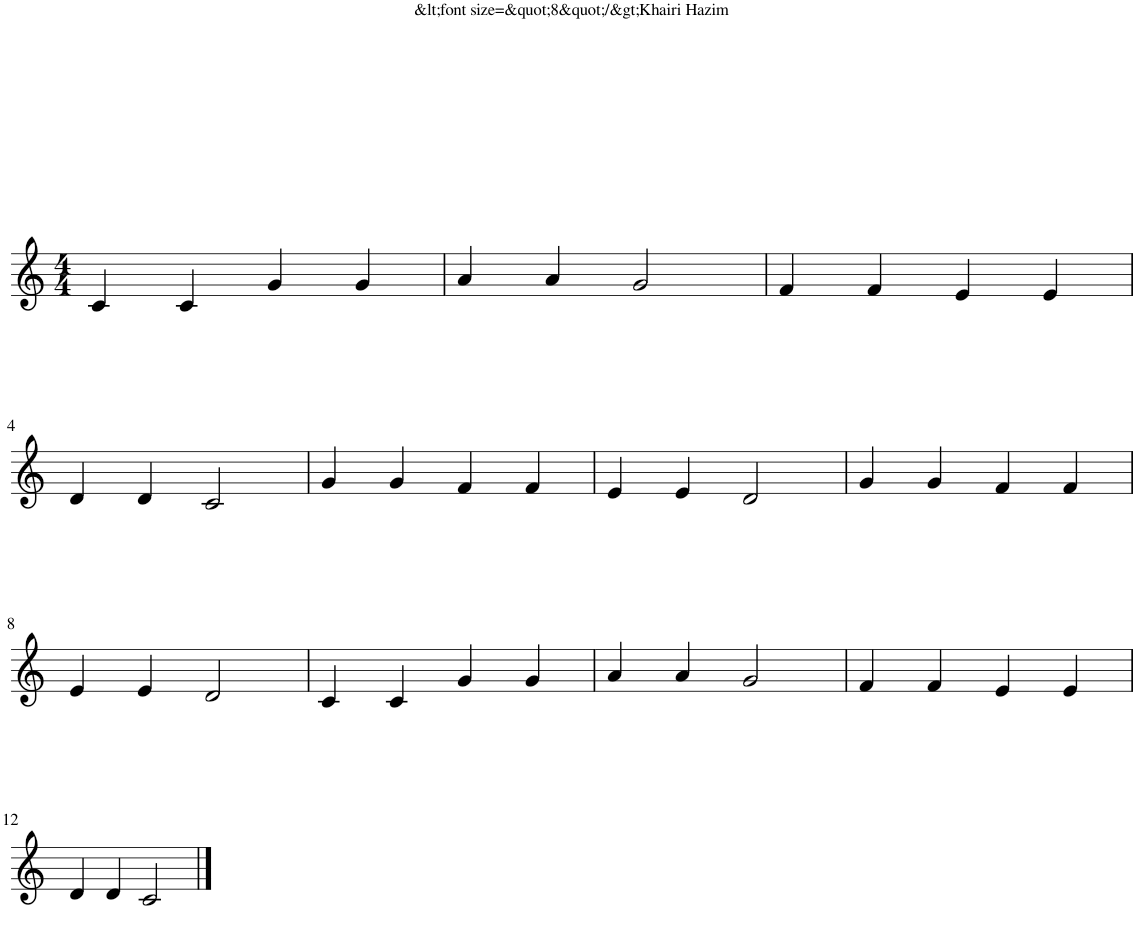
**kern
*part1
*staff1
*I"Piano
*I'Pno.
*clefG2
*k[]
*M4/4
=1
4c/
4c/
4g/
4g/
=2
4a/
4a/
2g/
=3
4f/
4f/
4e/
4e/
!!LO:LB:g=z
=4
4d/
4d/
2c/
=5
4g/
4g/
4f/
4f/
=6
4e/
4e/
2d/
=7
4g/
4g/
4f/
4f/
!!LO:LB:g=z
=8
4e/
4e/
2d/
=9
4c/
4c/
4g/
4g/
=10
4a/
4a/
2g/
=11
4f/
4f/
4e/
4e/
!!LO:LB:g=z
=12
4d/
4d/
2c/
==
*-
